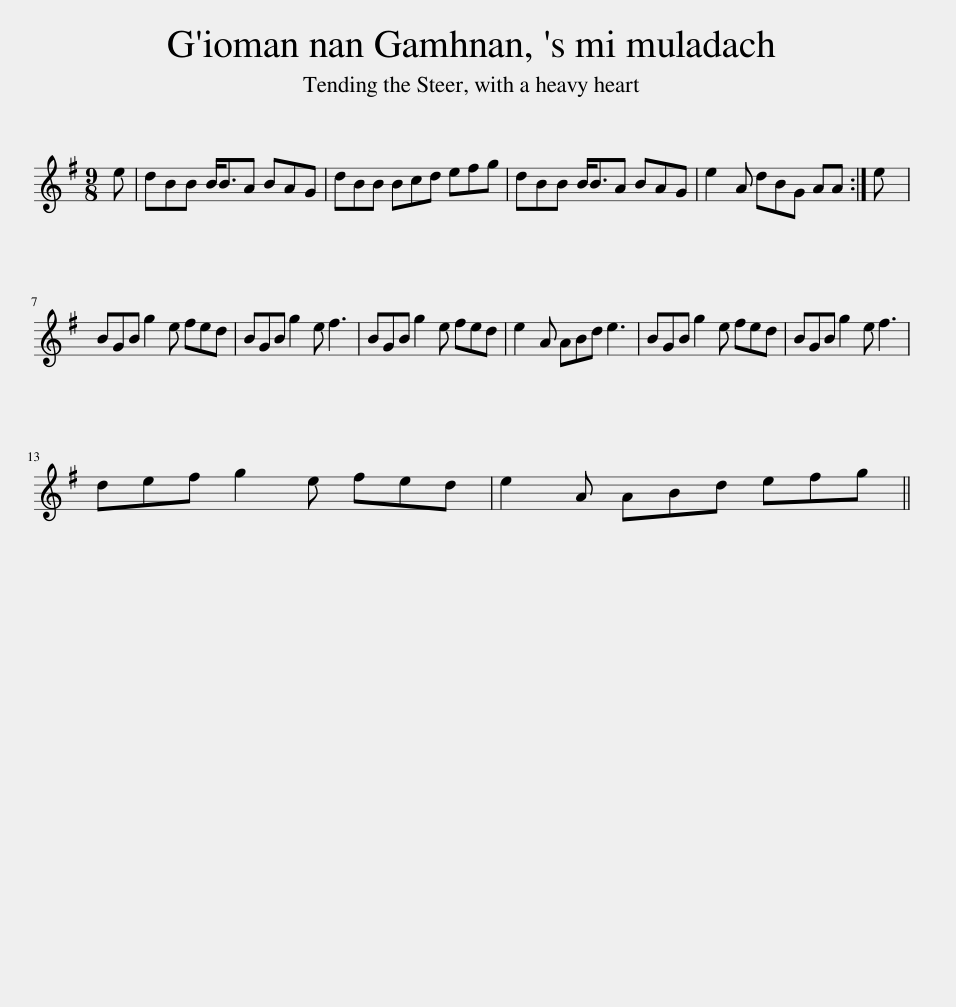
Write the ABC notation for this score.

X:1
L:1/8
M:9/8
I:linebreak $
K:G
V:1 treble
V:1
 e | dBB B<BA BAG | dBB Bcd efg | dBB B<BA BAG | e2 A dBG AA :| %5
 e |$ BGB g2 e fed | BGB g2 e f3 | BGB g2 e fed | e2 A ABd e3 | %10
 BGB g2 e fed | BGB g2 e f3 |$ def g2 e fed | e2 A ABd efg || %14
